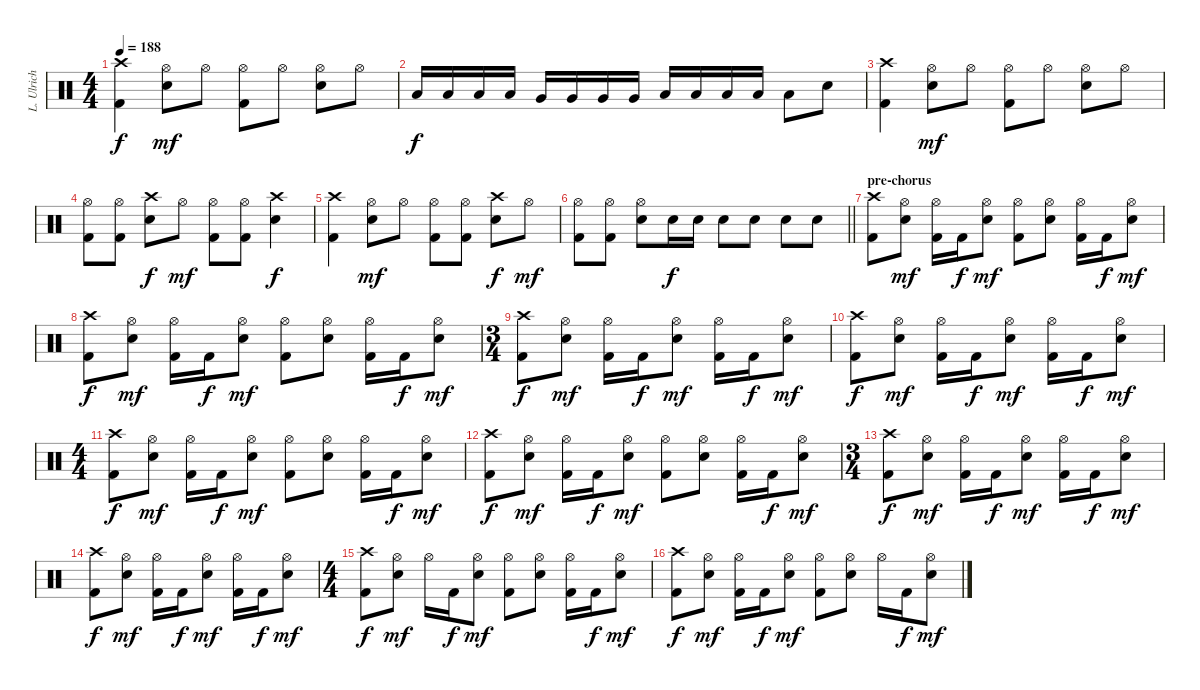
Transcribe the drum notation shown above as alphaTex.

\track ("L. Ulrich - Drums" "L. Ulrich ") {instrument percussion}
\staff {score}
\articulation defaults
\ts (4 4)
\tempo 188
\clef neutral
\ks c
("Crash high (hit)" "Kick (hit) 2").4{dy f} ("Hi-Hat (open)" "Snare (hit) 2").8{dy mf} "Hi-Hat (open)".8 ("Hi-Hat (open)" "Kick (hit) 2").8 "Hi-Hat (open)".8 ("Hi-Hat (open)" "Snare (hit) 2").8 "Hi-Hat (open)".8 |
"Low Tom (hit)".16{dy f} "Low Tom (hit)".16 "Low Tom (hit)".16 "Low Tom (hit)".16 "Very Low Tom (hit)".16 "Very Low Tom (hit)".16 "Very Low Tom (hit)".16 "Very Low Tom (hit)".16 "Low Floor Tom (hit)".16 "Low Floor Tom (hit)".16 "Low Floor Tom (hit)".16 "Low Floor Tom (hit)".16 "Low Floor Tom (hit)".8 "Snare (hit) 2".8 |
("Crash high (hit)" "Kick (hit) 2").4 ("Hi-Hat (open)" "Snare (hit) 2").8{dy mf} "Hi-Hat (open)".8 ("Hi-Hat (open)" "Kick (hit) 2").8 "Hi-Hat (open)".8 ("Hi-Hat (open)" "Snare (hit) 2").8 "Hi-Hat (open)".8 |
("Hi-Hat (open)" "Kick (hit) 2").8 ("Hi-Hat (open)" "Kick (hit) 2").8 ("Crash high (hit)" "Snare (hit) 2").8{dy f} "Hi-Hat (open)".8{dy mf} ("Hi-Hat (open)" "Kick (hit) 2").8 ("Hi-Hat (open)" "Kick (hit) 2").8 ("Crash high (hit)" "Snare (hit) 2").4{dy f} |
("Crash high (hit)" "Kick (hit) 2").4 ("Hi-Hat (open)" "Snare (hit) 2").8{dy mf} "Hi-Hat (open)".8 ("Hi-Hat (open)" "Kick (hit) 2").8 ("Hi-Hat (open)" "Kick (hit) 2").8 ("Crash high (hit)" "Snare (hit) 2").8{dy f} "Hi-Hat (open)".8{dy mf} |
\barLineRight lightlight
("Hi-Hat (open)" "Kick (hit) 2").8 ("Hi-Hat (open)" "Kick (hit) 2").8 ("Hi-Hat (open)" "Snare (hit) 2").8 "Snare (hit) 2".16{dy f} "Snare (hit) 2".16 "Snare (hit) 2".8 "Snare (hit) 2".8 "Snare (hit) 2".8 "Snare (hit) 2".8 |
\section ("" "pre-chorus")
("Crash high (hit)" "Kick (hit) 2").8 ("Hi-Hat (open)" "Snare (hit) 2").8{dy mf} ("Hi-Hat (open)" "Kick (hit) 2").16 "Kick (hit) 2".16{dy f} ("Hi-Hat (open)" "Snare (hit) 2").8{dy mf} ("Hi-Hat (open)" "Kick (hit) 2").8 ("Hi-Hat (open)" "Snare (hit) 2").8 ("Hi-Hat (open)" "Kick (hit) 2").16 "Kick (hit) 2".16{dy f} ("Hi-Hat (open)" "Snare (hit) 2").8{dy mf} |
("Crash high (hit)" "Kick (hit) 2").8{dy f} ("Hi-Hat (open)" "Snare (hit) 2").8{dy mf} ("Hi-Hat (open)" "Kick (hit) 2").16 "Kick (hit) 2".16{dy f} ("Hi-Hat (open)" "Snare (hit) 2").8{dy mf} ("Hi-Hat (open)" "Kick (hit) 2").8 ("Hi-Hat (open)" "Snare (hit) 2").8 ("Hi-Hat (open)" "Kick (hit) 2").16 "Kick (hit) 2".16{dy f} ("Hi-Hat (open)" "Snare (hit) 2").8{dy mf} |
\ts (3 4)
("Crash high (hit)" "Kick (hit) 2").8{dy f} ("Hi-Hat (open)" "Snare (hit) 2").8{dy mf} ("Hi-Hat (open)" "Kick (hit) 2").16 "Kick (hit) 2".16{dy f} ("Hi-Hat (open)" "Snare (hit) 2").8{dy mf} ("Hi-Hat (open)" "Kick (hit) 2").16 "Kick (hit) 2".16{dy f} ("Hi-Hat (open)" "Snare (hit) 2").8{dy mf} |
("Crash high (hit)" "Kick (hit) 2").8{dy f} ("Hi-Hat (open)" "Snare (hit) 2").8{dy mf} ("Hi-Hat (open)" "Kick (hit) 2").16 "Kick (hit) 2".16{dy f} ("Hi-Hat (open)" "Snare (hit) 2").8{dy mf} ("Hi-Hat (open)" "Kick (hit) 2").16 "Kick (hit) 2".16{dy f} ("Hi-Hat (open)" "Snare (hit) 2").8{dy mf} |
\ts (4 4)
("Crash high (hit)" "Kick (hit) 2").8{dy f} ("Hi-Hat (open)" "Snare (hit) 2").8{dy mf} ("Hi-Hat (open)" "Kick (hit) 2").16 "Kick (hit) 2".16{dy f} ("Hi-Hat (open)" "Snare (hit) 2").8{dy mf} ("Hi-Hat (open)" "Kick (hit) 2").8 ("Hi-Hat (open)" "Snare (hit) 2").8 ("Hi-Hat (open)" "Kick (hit) 2").16 "Kick (hit) 2".16{dy f} ("Hi-Hat (open)" "Snare (hit) 2").8{dy mf} |
("Crash high (hit)" "Kick (hit) 2").8{dy f} ("Hi-Hat (open)" "Snare (hit) 2").8{dy mf} ("Hi-Hat (open)" "Kick (hit) 2").16 "Kick (hit) 2".16{dy f} ("Hi-Hat (open)" "Snare (hit) 2").8{dy mf} ("Hi-Hat (open)" "Kick (hit) 2").8 ("Hi-Hat (open)" "Snare (hit) 2").8 ("Hi-Hat (open)" "Kick (hit) 2").16 "Kick (hit) 2".16{dy f} ("Hi-Hat (open)" "Snare (hit) 2").8{dy mf} |
\ts (3 4)
("Crash high (hit)" "Kick (hit) 2").8{dy f} ("Hi-Hat (open)" "Snare (hit) 2").8{dy mf} ("Hi-Hat (open)" "Kick (hit) 2").16 "Kick (hit) 2".16{dy f} ("Hi-Hat (open)" "Snare (hit) 2").8{dy mf} ("Hi-Hat (open)" "Kick (hit) 2").16 "Kick (hit) 2".16{dy f} ("Hi-Hat (open)" "Snare (hit) 2").8{dy mf} |
("Crash high (hit)" "Kick (hit) 2").8{dy f} ("Hi-Hat (open)" "Snare (hit) 2").8{dy mf} ("Hi-Hat (open)" "Kick (hit) 2").16 "Kick (hit) 2".16{dy f} ("Hi-Hat (open)" "Snare (hit) 2").8{dy mf} ("Hi-Hat (open)" "Kick (hit) 2").16 "Kick (hit) 2".16{dy f} ("Hi-Hat (open)" "Snare (hit) 2").8{dy mf} |
\ts (4 4)
("Crash high (hit)" "Kick (hit) 2").8{dy f} ("Hi-Hat (open)" "Snare (hit) 2").8{dy mf} "Hi-Hat (open)".16 "Kick (hit) 2".16{dy f} ("Hi-Hat (open)" "Snare (hit) 2").8{dy mf} ("Hi-Hat (open)" "Kick (hit) 2").8 ("Hi-Hat (open)" "Snare (hit) 2").8 ("Hi-Hat (open)" "Kick (hit) 2").16 "Kick (hit) 2".16{dy f} ("Hi-Hat (open)" "Snare (hit) 2").8{dy mf} |
("Crash high (hit)" "Kick (hit) 2").8{dy f} ("Hi-Hat (open)" "Snare (hit) 2").8{dy mf} ("Hi-Hat (open)" "Kick (hit) 2").16 "Kick (hit) 2".16{dy f} ("Hi-Hat (open)" "Snare (hit) 2").8{dy mf} ("Hi-Hat (open)" "Kick (hit) 2").8 ("Hi-Hat (open)" "Snare (hit) 2").8 "Hi-Hat (open)".16 "Kick (hit) 2".16{dy f} ("Hi-Hat (open)" "Snare (hit) 2").8{dy mf}
